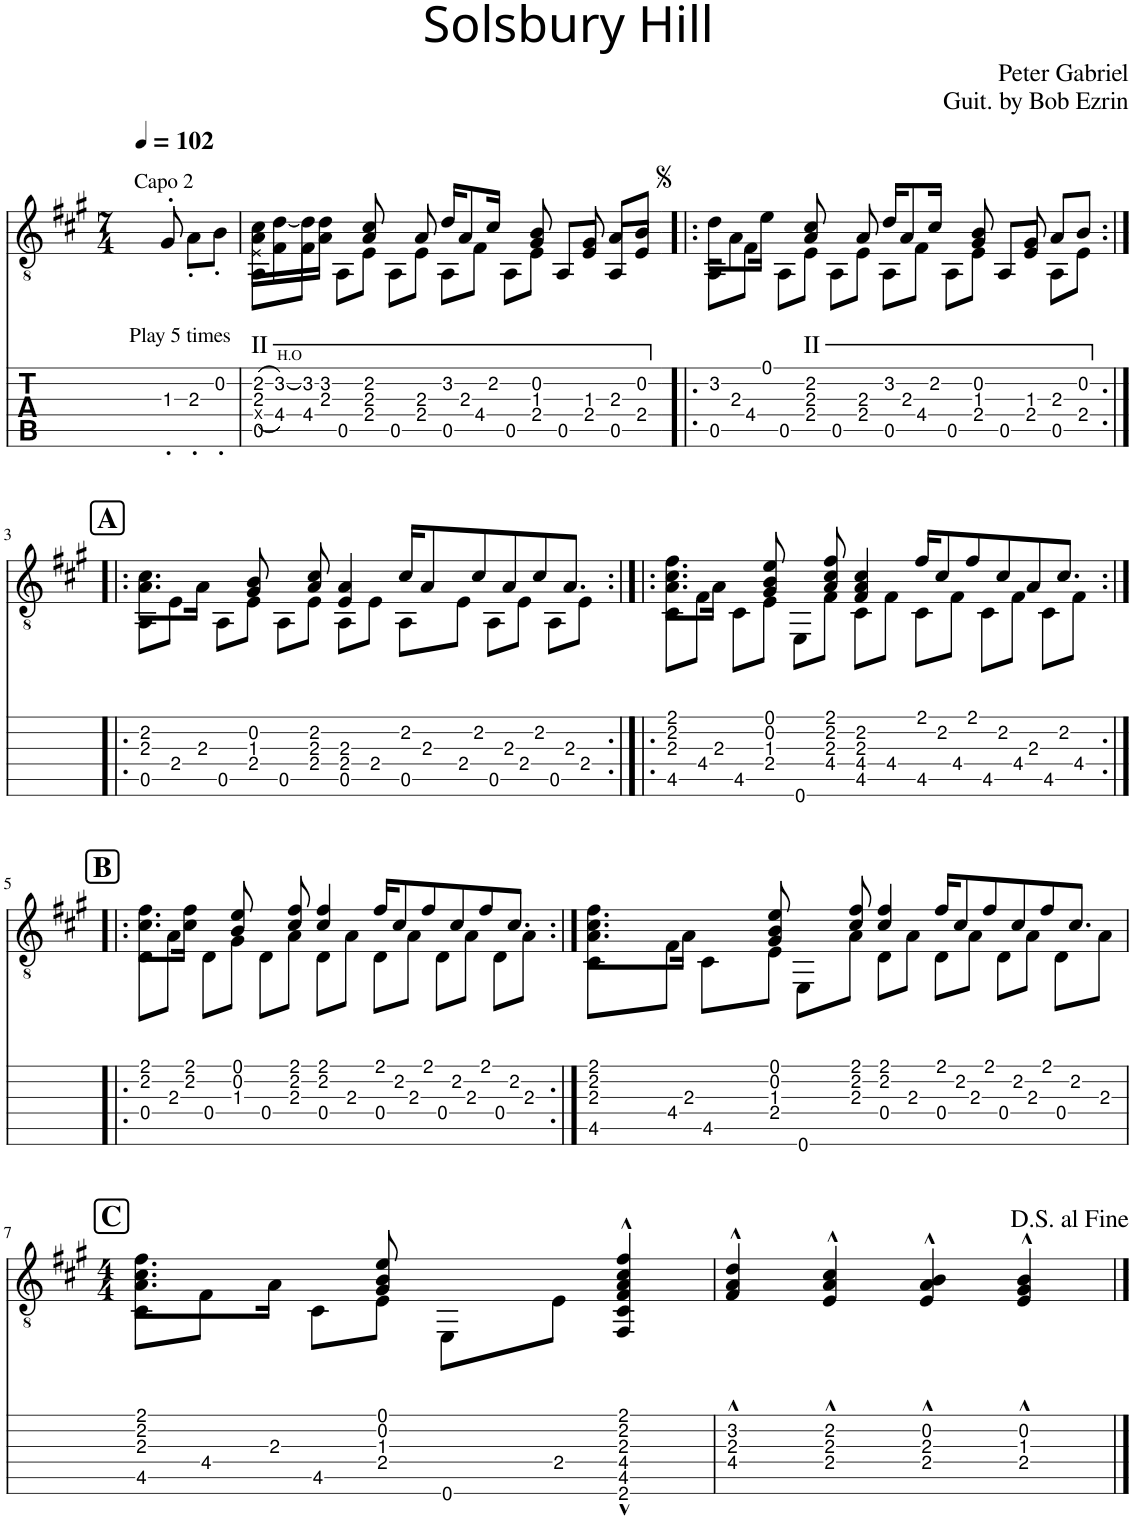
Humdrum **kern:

**kern	**kern
*part1	*part1
*staff2	*staff1
*I"Acoustic Guitar	*
*I'Guit.	*
*stria6	*
*	*clefGv2
*k[f#c#g#]	*k[f#c#g#]
*M7/4	*M7/4
*MM102	*MM102
=	=
*^	*^
!	!	!LO:TX:a:t=Capo 2	!
8r	8ryy	8ryy	8ryy
8r	8G#'L	8ryy	8G#'/
8r	8A'	8ryy	8A'\L
8r	8B'J	8ryy	8B'\J
=1	=1	=1	=1
!LO:TX:a:t=II	!	!	!
8AAL	16E!\ 16A\ 16c#\LL	8AA\L	((16E!\ 16A\ 16c#\LL
!	!LO:TX:a:t=H.O	!	!
.	16F#\ [16d\	.	16F#\ [16d\))
8F#	16d]	8F#\J	16d\]
.	16A\ 16d\J	.	16A\ 16d\JJ
8AA	8ryy	8AA\L	8ryy
8EJ	8A\ 8c#\J	8E\J	8A/ 8c#/
8AAL	8ryy	8AA\L	8ryy
8E	8AL	8E\J	8A/
8AA	16dK	8AA\L	16d/KL
.	8A	.	8A/
8F#J	.	8F#\J	.
.	16c#Jk	.	16c#/Jk
8AAL	8r	8AA\L	8ryy
8E	8G# 8B	8E\J	8G#/ 8B/
8AA	8r	8AA/L	8ryy
8E	8G#L	8E/J	8G#/
8AA	8A	8AA/L	8A/L
8EJ	8BJ	8E/J	8B/J
=2!|:	=2!|:	=2!|:	=2!|:
8AAL	16dKL	8AA\L	16d\KL
.	8A	.	8A\
8F#	.	8F#\J	.
.	16eK	.	16e\Jk
8AA	8ryy	8AA\L	8ryy
!LO:TX:a:t=II	!	!	!
8EJ	8A\ 8c#\J	8E\J	8A/ 8c#/
8AAL	8ryy	8AA\L	8ryy
8E	8AL	8E\J	8A/
8AA	16dK	8AA\L	16d/KL
.	8A	.	8A/
8F#J	.	8F#\J	.
.	16c#Jk	.	16c#/Jk
8AAL	8r	8AA\L	8ryy
8E	8G# 8B	8E\J	8G#/ 8B/
8AA	8r	8AA/L	8ryy
8E	8G#L	8E/J	8G#/
8AA	8A	8AA\L	8A/L
!LO:TX:a:t=Play 5 times	!	!	!
8EJ	8BJ	8E\J	8B/J
!!LO:LB:g=z	!!
!!LO:REH:place=s1:a:B:cj:fs=14:t=A	!!
=3:|!|:	=3:|!|:	=3:|!|:	=3:|!|:
8AAL	8.A\ 8.c#\L	8AA\L	8.A\ 8.c#\L
8E	.	8E\J	.
.	16AK	.	16A\Jk
8AA	8ryy	8AA\L	8ryy
8EJ	8G#\ 8B\J	8E\J	8G#/ 8B/
8AAL	8ryy	8AA\L	8ryy
8E	8A 8c#	8E\J	8A/ 8c#/
8AA	4E 4A	8AA\L	4E/ 4A/
8EJ	.	8E\J	.
8AAL	16c#KL	8AA\L	16c#/KL
.	8A	.	8A/
8E	.	8E\J	.
.	8c#	.	8c#/
8AA	.	8AA\L	.
.	8A	.	8A/
8E	.	8E\J	.
.	8c#	.	8c#/
8AA	.	8AA\L	.
.	8.AJ	.	8.A/J
8EJ	.	8E\J	.
=4:|!|:	=4:|!|:	=4:|!|:	=4:|!|:
8C#L	8.A\ 8.c#\ 8.f#\L	8C#\L	8.A\ 8.c#\ 8.f#\L
8F#	.	8F#\J	.
.	16AK	.	16A\Jk
8C#	8ryy	8C#\L	8ryy
8EJ	8G#\ 8B\ 8e\J	8E\J	8G#/ 8B/ 8e/
8EEL	8ryy	8EE\L	8ryy
8F#	8A 8c# 8f#	8F#\J	8A/ 8c#/ 8f#/
8C#	4F# 4A 4c#	8C#\L	4F#/ 4A/ 4c#/
8F#J	.	8F#\J	.
8C#L	16f#KL	8C#\L	16f#/KL
.	8c#	.	8c#/
8F#	.	8F#\J	.
.	8f#	.	8f#/
8C#	.	8C#\L	.
.	8c#	.	8c#/
8F#	.	8F#\J	.
.	8A	.	8A/
8C#	.	8C#\L	.
.	8.c#J	.	8.c#/J
8F#J	.	8F#\J	.
!!LO:LB:g=z	!!
!!LO:REH:place=s1:a:B:cj:fs=14:t=B	!!
=5:|!|:	=5:|!|:	=5:|!|:	=5:|!|:
8DL	8.c#\ 8.f#\L	8D\L	8.c#\ 8.f#\L
8A	.	8A\J	.
.	16c#\ 16f#\K	.	16c#\ 16f#\Jk
8D	8ryy	8D\L	8ryy
8G#J	8B\ 8e\J	8G#\J	8B/ 8e/
8DL	8ryy	8D\L	8ryy
8A	8c# 8f#	8A\J	8c#/ 8f#/
8D	4c# 4f#	8D\L	4c#/ 4f#/
8AJ	.	8A\J	.
8DL	16f#KL	8D\L	16f#/KL
.	8c#	.	8c#/
8A	.	8A\J	.
.	8f#	.	8f#/
8D	.	8D\L	.
.	8c#	.	8c#/
8A	.	8A\J	.
.	8f#	.	8f#/
8D	.	8D\L	.
.	8.c#J	.	8.c#/J
8AJ	.	8A\J	.
=6:|!	=6:|!	=6:|!	=6:|!
8C#L	8.A\ 8.c#\ 8.f#\L	8C#\L	8.A\ 8.c#\ 8.f#\L
8F#	.	8F#\J	.
.	16AK	.	16A\Jk
8C#	8ryy	8C#\L	8ryy
8EJ	8G#\ 8B\ 8e\J	8E\J	8G#/ 8B/ 8e/
8EEL	8ryy	8EE\L	8ryy
8A	8c# 8f#	8A\J	8c#/ 8f#/
8D	4c# 4f#	8D\L	4c#/ 4f#/
8AJ	.	8A\J	.
8DL	16f#KL	8D\L	16f#/KL
.	8c#	.	8c#/
8A	.	8A\J	.
.	8f#	.	8f#/
8D	.	8D\L	.
.	8c#	.	8c#/
8A	.	8A\J	.
.	8f#	.	8f#/
8D	.	8D\L	.
.	8.c#J	.	8.c#/J
8AJ	.	8A\J	.
!!LO:LB:g=z	!!
!!LO:REH:place=s1:a:B:cj:fs=14:t=C	!!
=7	=7	=7	=7
*M4/4	*	*M4/4	*
8C#L	8.A\ 8.c#\ 8.f#\L	8C#\L	8.A\ 8.c#\ 8.f#\L
8F#J	.	8F#\J	.
.	16AJk	.	16A\Jk
8C#L	8ryy	8C#\L	8ryy
8EJ	8G# 8B 8eJ	8E\J	8G#/ 8B/ 8e/
8EEL	2ryy	8EE\L	2ryy
8EJ	.	8E\J	.
4FF#^^ 4C#^^ 4F#^^ 4A^^ 4c#^^ 4f#^^	.	4FF#/^^ 4C#/^^ 4F#/^^ 4A/^^ 4c#/^^ 4f#/^^	.
*v	*v	*	*
*	*v	*v
=8	=8
4F#^^ 4A^^ 4d^^	4F#/^^ 4A/^^ 4d/^^
4E^^ 4A^^ 4c#^^	4E/^^ 4A/^^ 4c#/^^
4E^^ 4A^^ 4B^^	4E/^^ 4A/^^ 4B/^^
4E^^ 4G#^^ 4B^^	4E/^^ 4G#/^^ 4B/^^
==	==
*-	*-
